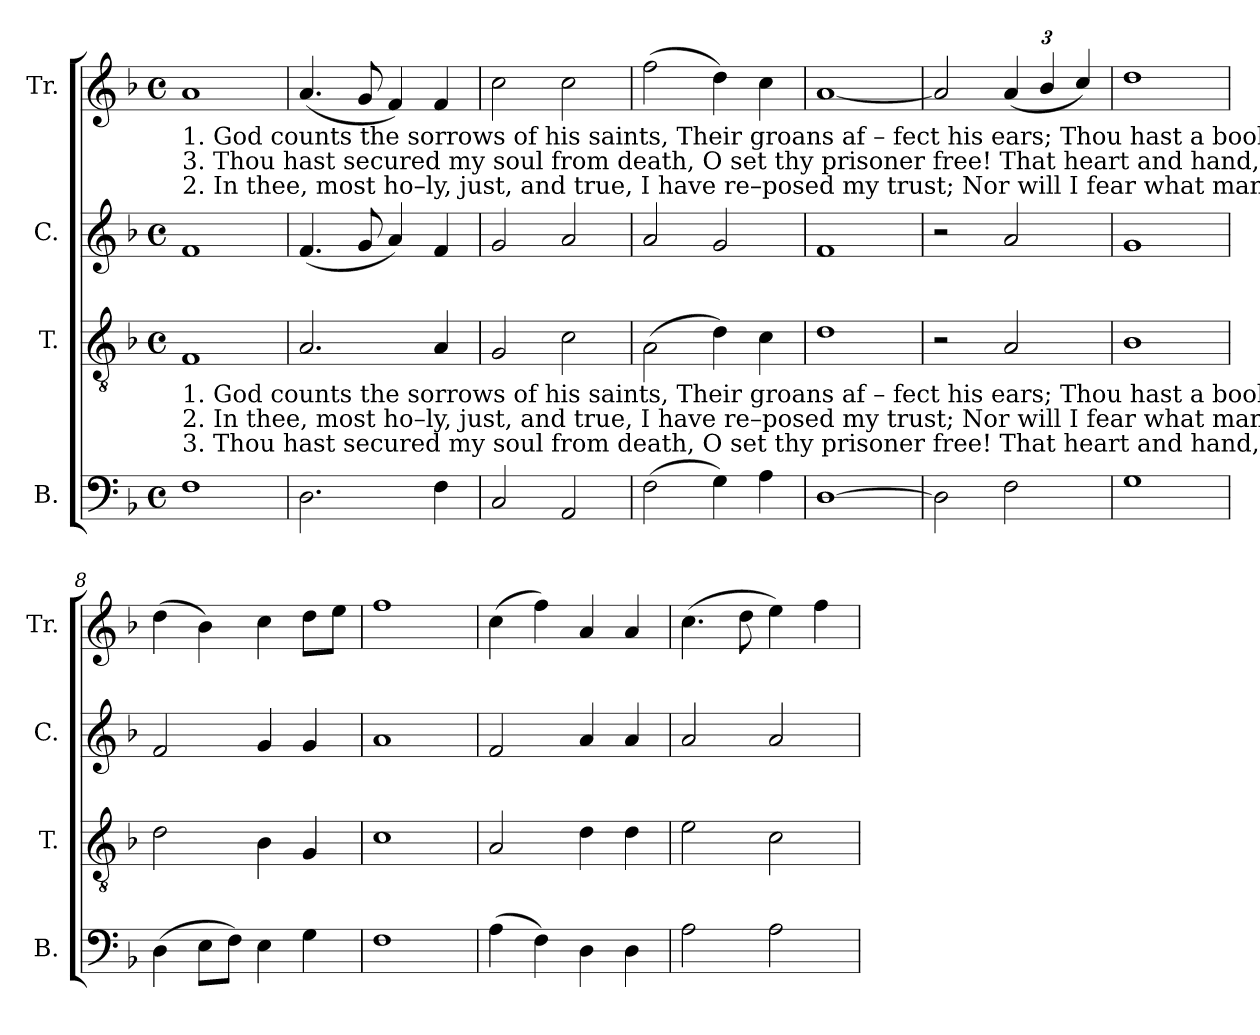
**kern	**kern	**kern	**kern
*part4	*part3	*part2	*part1
*staff4	*staff3	*staff2	*staff1
*I"B.	*I"T.	*I"C.	*I"Tr.
*I'B.	*I'T.	*I'C.	*I'Tr.
*clefF4	*clefGv2	*clefG2	*clefG2
*k[b-]	*k[b-]	*k[b-]	*k[b-]
*M4/4	*M4/4	*M4/4	*M4/4
*met(c)	*met(c)	*met(c)	*met(c)
*MM120	*MM120	*MM120	*MM120
=1	=1	=1	=1
!	!	!	!LO:TX:b:t=1. God  counts    the sorrows  of  his     saints,       Their   groans  af –  fect  his     ears;  Thou hast a book        for  my ________  com–plaints,
!	!	!	!LO:TX:b:t=3. Thou hast       secured  my  soul  from  death,      O           set        thy    prisoner  free!   That  heart and hand, and  life ______    and   breath,
!	!	!	!LO:TX:b:t=2. In      thee,       most  ho–ly,   just,  and   true,         I           have      re–posed my  trust;   Nor   will  I  fear        what man ______    can   do,
!	!LO:TX:b:t=1. God  counts    the sorrows  of  his     saints,       Their   groans  af –  fect  his     ears;  Thou hast a book        for  my ________  com–plaints,	!	!
!	!LO:TX:b:t=2. In      thee,       most  ho–ly,   just,  and   true,         I           have      re–posed my  trust;   Nor   will  I  fear        what man ______    can   do,	!	!
!	!LO:TX:b:t=3. Thou hast       secured  my  soul  from  death,      O           set        thy    prisoner  free!   That  heart and hand, and  life ______    and   breath,	!	!
1F	1F	1f	1a
=2	=2	=2	=2
2.D\	2.A/	(4.f/	(4.a/
.	.	8g/	8g/
.	.	4a/)	4f/)
4F\	4A/	4f/	4f/
=3	=3	=3	=3
2C/	2G/	2g/	2cc\
2AA/	2c\	2a/	2cc\
=4	=4	=4	=4
(2F\	(2A\	2a/	(2ff\
4G\)	4d\)	2g/	4dd\)
4A\	4c\	.	4cc\
=5	=5	=5	=5
[1D	1d	1f	[1a
=6	=6	=6	=6
2D\]	2r	2r	2a/]
*	*	*	*Xbrackettup
2F\	2A/	2a/	(6a/
.	.	.	6b-/
.	.	.	6cc/)
=7	=7	=7	=7
1G	1B-	1g	1dd
=8	=8	=8	=8
(4D\	2d\	2f/	(4dd\
8E\L	.	.	4b-\)
8F\J)	.	.	.
4E\	4B-\	4g/	4cc\
4G\	4G/	4g/	8dd\L
.	.	.	8ee\J
=9	=9	=9	=9
1F	1c	1a	1ff
=10	=10	=10	=10
(4A\	2A/	2f/	(4cc\
4F\)	.	.	4ff\)
4D\	4d\	4a/	4a/
4D\	4d\	4a/	4a/
=11	=11	=11	=11
2A\	2e\	2a/	(4.cc\
.	.	.	8dd\
2A\	2c\	2a/	4ee\)
.	.	.	4ff\
=	=	=	=
*-	*-	*-	*-
